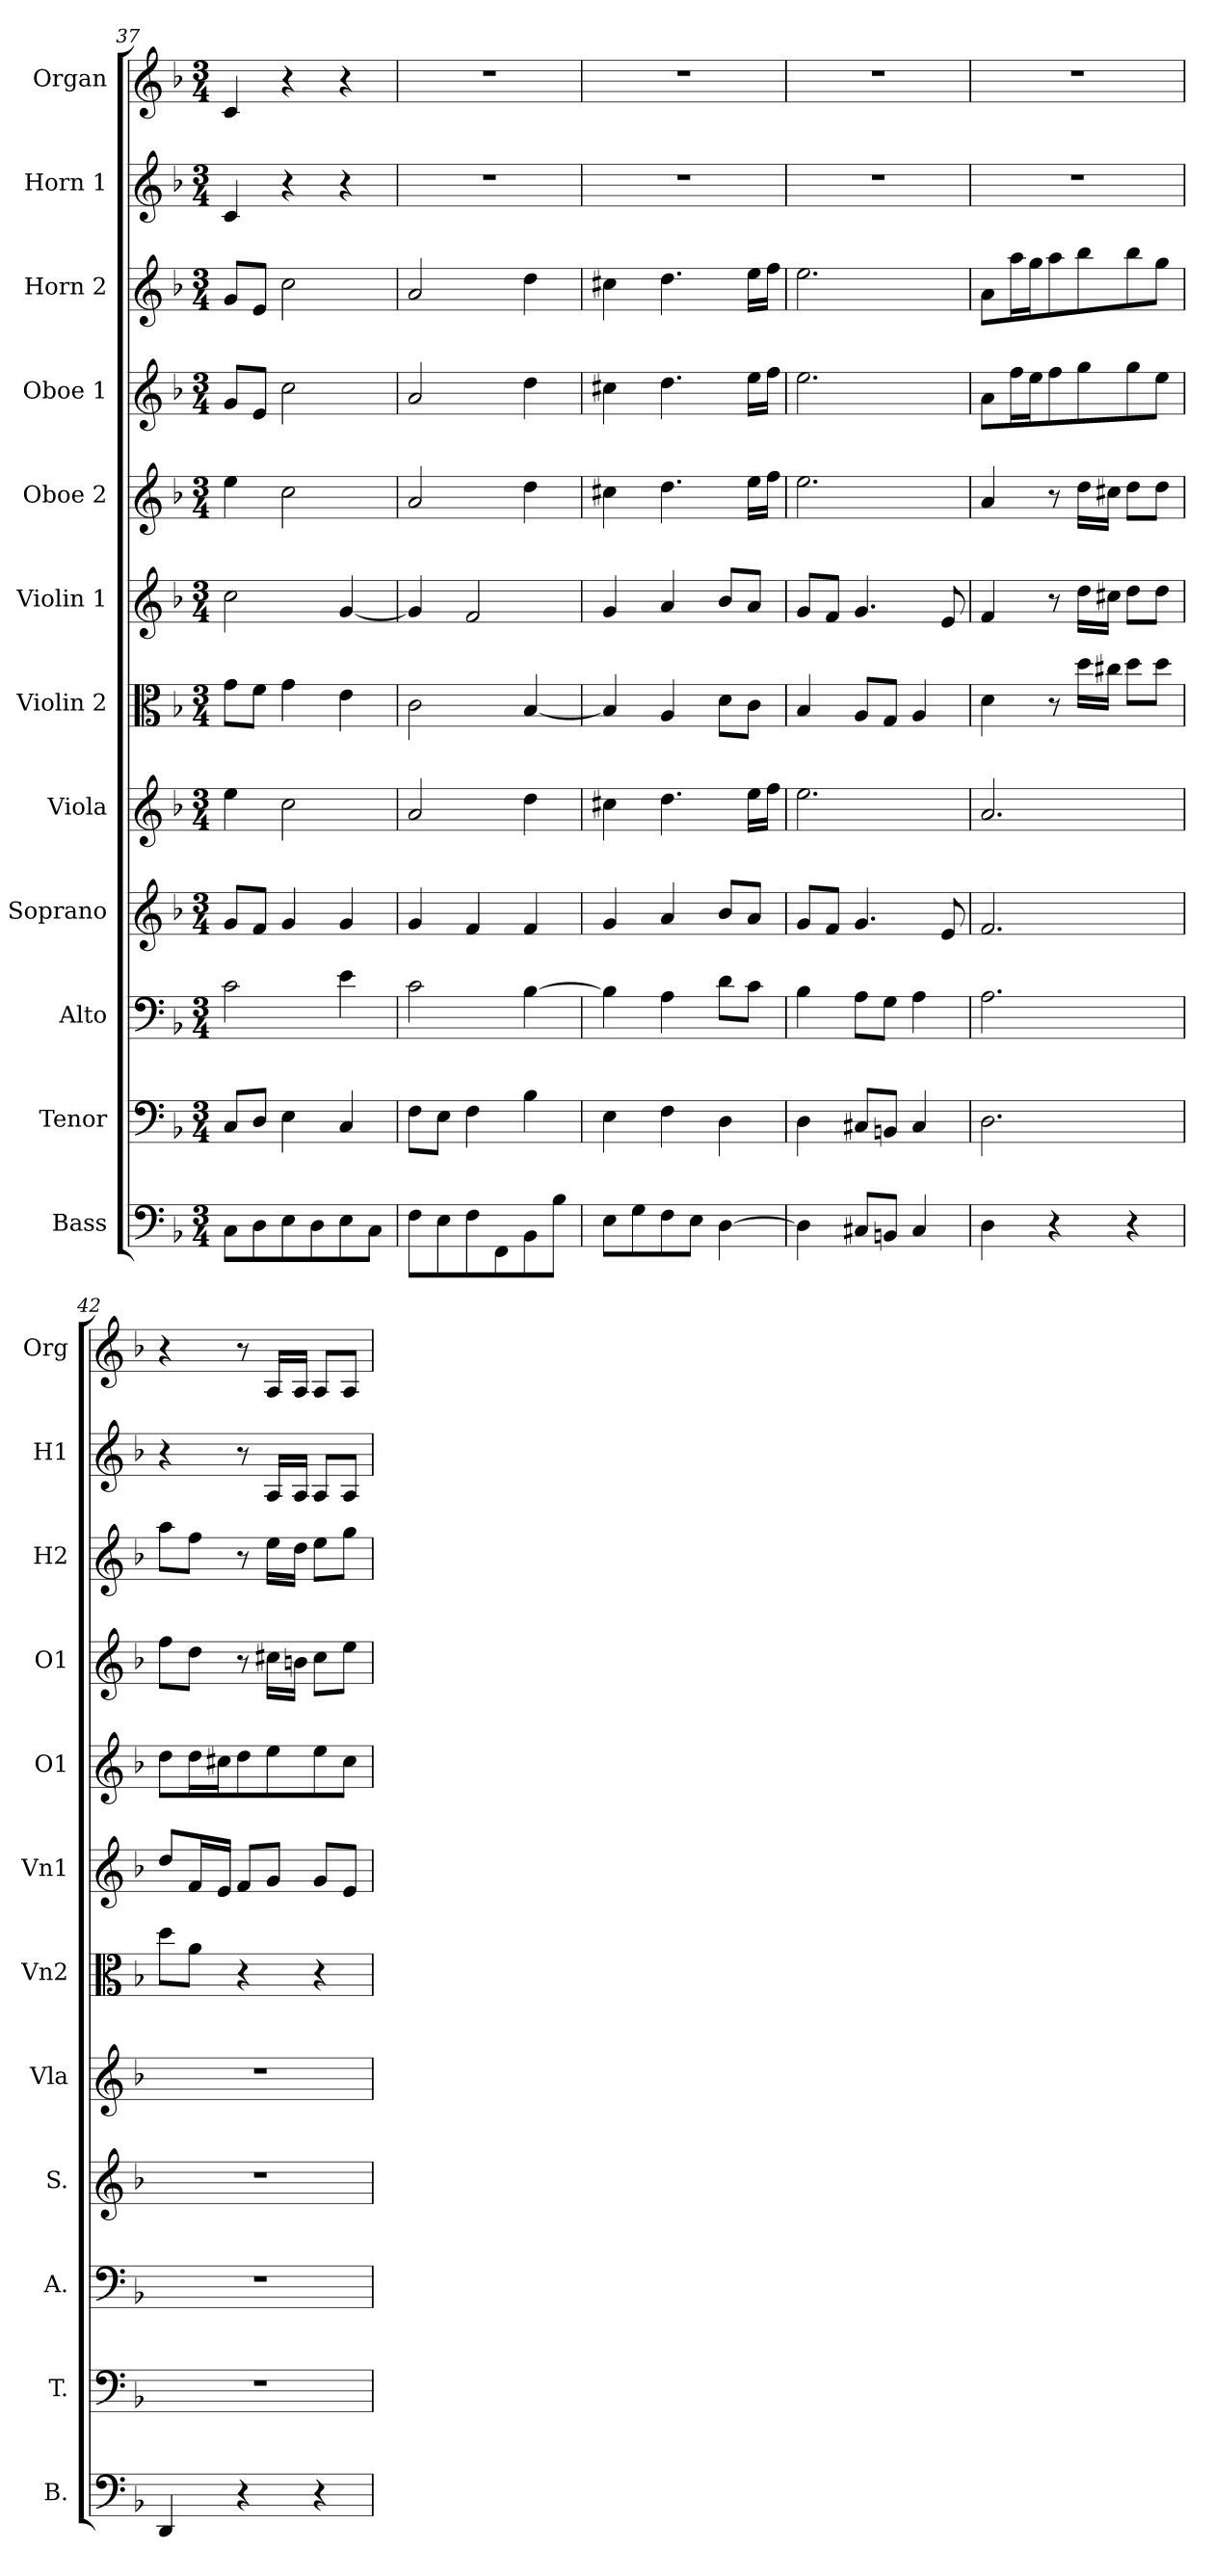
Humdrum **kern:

**kern	**kern	**kern	**kern	**kern	**kern	**kern	**kern	**kern	**kern	**kern	**kern
*part12	*part11	*part10	*part9	*part8	*part7	*part6	*part5	*part4	*part3	*part2	*part1
*staff12	*staff11	*staff10	*staff9	*staff8	*staff7	*staff6	*staff5	*staff4	*staff3	*staff2	*staff1
*I"Bass	*I"Tenor	*I"Alto	*I"Soprano	*I"Viola	*I"Violin 2	*I"Violin 1	*I"Oboe 2	*I"Oboe 1	*I"Horn 2	*I"Horn 1	*I"Organ
*I'B.	*I'T.	*I'A.	*I'S.	*I'Vla	*I'Vn2	*I'Vn1	*I'O1	*I'O1	*I'H2	*I'H1	*I'Org
*clefF4	*clefF4	*clefF4	*clefG2	*clefG2	*clefC3	*clefG2	*clefG2	*clefG2	*clefG2	*clefG2	*clefG2
*	*	*	*	*	*	*	*	*	*	*ITrd4c7	*ITrd4c7
*k[b-]	*k[b-]	*k[b-]	*k[b-]	*k[b-]	*k[b-]	*k[b-]	*k[b-]	*k[b-]	*k[b-]	*k[b-e-]	*k[b-e-]
*F:	*F:	*F:	*F:	*F:	*F:	*F:	*F:	*F:	*F:	*B-:	*B-:
*M3/4	*M3/4	*M3/4	*M3/4	*M3/4	*M3/4	*M3/4	*M3/4	*M3/4	*M3/4	*M3/4	*M3/4
=37	=37	=37	=37	=37	=37	=37	=37	=37	=37	=37	=37
8C\L	8C/L	2c\	8g/L	4ee\	8g\L	2cc\	4ee\	8g/L	8g/L	4F/	4F/
8D\	8D/J	.	8f/J	.	8f\J	.	.	8e/J	8e/J	.	.
8E\	4E\	.	4g/	2cc\	4g\	.	2cc\	2cc\	2cc\	4r	4r
8D\	.	.	.	.	.	.	.	.	.	.	.
8E\	4C/	4e\	4g/	.	4e\	[4g/	.	.	.	4r	4r
8C\J	.	.	.	.	.	.	.	.	.	.	.
=38	=38	=38	=38	=38	=38	=38	=38	=38	=38	=38	=38
!	!	!	!	!	!	!	!	!	!	!LO:N:vis=2	!LO:N:vis=2
8F\L	8F\L	2c\	4g/	2a/	2c\	4g/]	2a/	2a/	2a/	2.r	2.r
8E\	8E\J	.	.	.	.	.	.	.	.	.	.
8F\	4F\	.	4f/	.	.	2f/	.	.	.	.	.
8FF\	.	.	.	.	.	.	.	.	.	.	.
8BB-\	4B-\	[4B-\	4f/	4dd\	[4B-/	.	4dd\	4dd\	4dd\	.	.
8B-\J	.	.	.	.	.	.	.	.	.	.	.
=39	=39	=39	=39	=39	=39	=39	=39	=39	=39	=39	=39
!	!	!	!	!	!	!	!	!	!	!LO:N:vis=2	!LO:N:vis=2
8E\L	4E\	4B-\]	4g/	4cc#X\	4B-/]	4g/	4cc#X\	4cc#X\	4cc#X\	2.r	2.r
8G\	.	.	.	.	.	.	.	.	.	.	.
8F\	4F\	4A\	4a/	4.dd\	4A/	4a/	4.dd\	4.dd\	4.dd\	.	.
8E\J	.	.	.	.	.	.	.	.	.	.	.
[4D\	4D\	8d\L	8b-/L	.	8d\L	8b-/L	.	.	.	.	.
.	.	8c\J	8a/J	16ee\LL	8c\J	8a/J	16ee\LL	16ee\LL	16ee\LL	.	.
.	.	.	.	16ff\JJ	.	.	16ff\JJ	16ff\JJ	16ff\JJ	.	.
=40	=40	=40	=40	=40	=40	=40	=40	=40	=40	=40	=40
!	!	!	!	!	!	!	!	!	!	!LO:N:vis=2	!LO:N:vis=2
4D\]	4D\	4B-\	8g/L	2.ee\	4B-/	8g/L	2.ee\	2.ee\	2.ee\	2.r	2.r
.	.	.	8f/J	.	.	8f/J	.	.	.	.	.
8C#X/L	8C#X/L	8A\L	4.g/	.	8A/L	4.g/	.	.	.	.	.
8BBn/J	8BBn/J	8G\J	.	.	8G/J	.	.	.	.	.	.
4C#/	4C#/	4A\	.	.	4A/	.	.	.	.	.	.
.	.	.	8e/	.	.	8e/	.	.	.	.	.
!!LO:PB:g=z
=41	=41	=41	=41	=41	=41	=41	=41	=41	=41	=41	=41
!	!	!	!	!	!	!	!	!	!	!LO:N:vis=2	!LO:N:vis=2
4D\	2.D\	2.A\	2.f/	2.a/	4d\	4f/	4a/	8a\L	8a\L	2.r	2.r
.	.	.	.	.	.	.	.	16ff\L	16aa\L	.	.
.	.	.	.	.	.	.	.	16ee\J	16gg\J	.	.
4r	.	.	.	.	8r	8r	8r	8ff\	8aa\	.	.
.	.	.	.	.	16dd\LL	16dd\LL	16dd\LL	8gg\	8bb-\	.	.
.	.	.	.	.	16cc#X\JJ	16cc#X\JJ	16cc#X\JJ	.	.	.	.
4r	.	.	.	.	8dd\L	8dd\L	8dd\L	8gg\	8bb-\	.	.
.	.	.	.	.	8dd\J	8dd\J	8dd\J	8ee\J	8gg\J	.	.
=42	=42	=42	=42	=42	=42	=42	=42	=42	=42	=42	=42
!	!LO:N:vis=2	!LO:N:vis=2	!LO:N:vis=2	!LO:N:vis=2	!	!	!	!	!	!	!
4DD/	2.r	2.r	2.r	2.r	8dd\L	8dd/L	8dd\L	8ff\L	8aa\L	4r	4r
.	.	.	.	.	8a\J	16f/L	16dd\L	8dd\J	8ff\J	.	.
.	.	.	.	.	.	16e/JJ	16cc#X\J	.	.	.	.
4r	.	.	.	.	4r	8f/L	8dd\	8r	8r	8r	8r
.	.	.	.	.	.	8g/J	8ee\	16cc#X\LL	16ee\LL	16D/LL	16D/LL
.	.	.	.	.	.	.	.	16bn\JJ	16dd\JJ	16D/JJ	16D/JJ
4r	.	.	.	.	4r	8g/L	8ee\	8cc#\L	8ee\L	8D/L	8D/L
.	.	.	.	.	.	8e/J	8cc#\J	8ee\J	8gg\J	8D/J	8D/J
=	=	=	=	=	=	=	=	=	=	=	=
*-	*-	*-	*-	*-	*-	*-	*-	*-	*-	*-	*-
